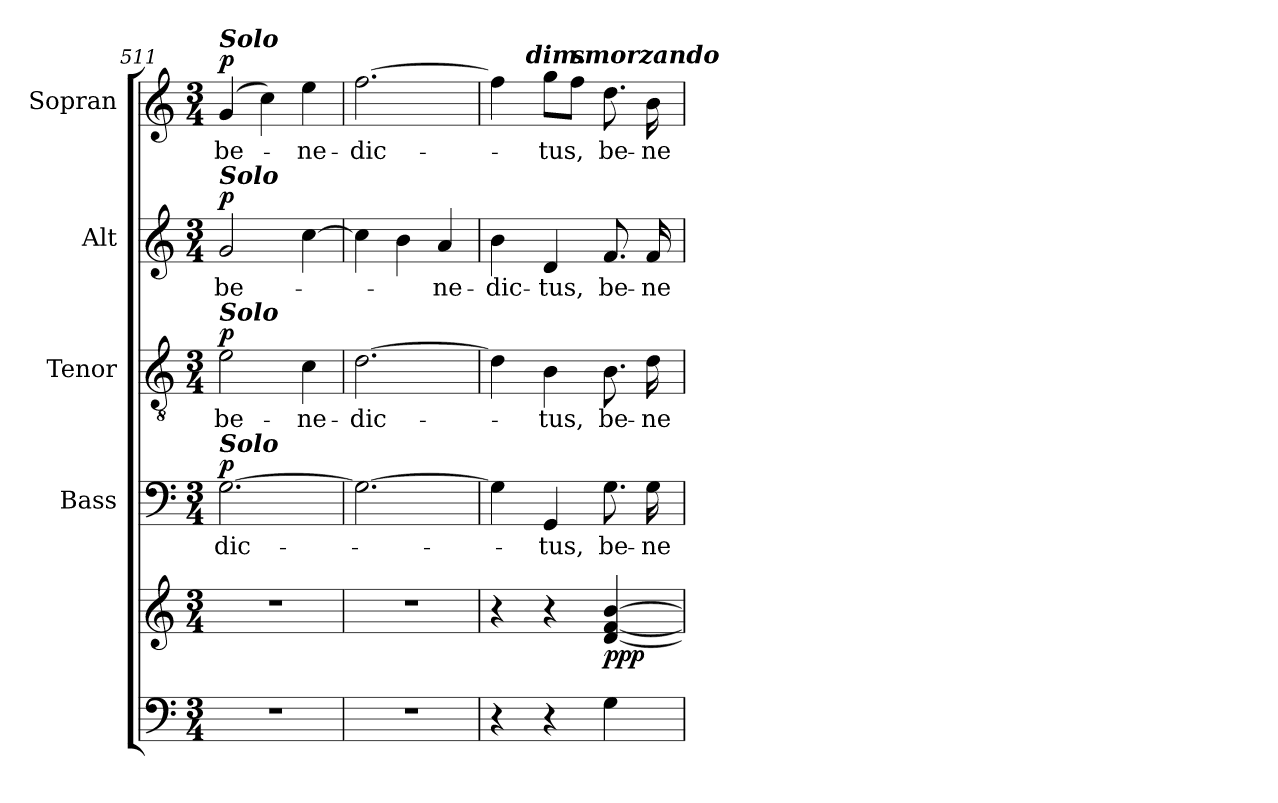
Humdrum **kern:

**kern	**kern	**dynam	**kern	**text	**dynam	**kern	**text	**dynam	**kern	**text	**dynam	**kern	**text	**dynam
*part5	*part5	*part5	*part4	*part4	*part4	*part3	*part3	*part3	*part2	*part2	*part2	*part1	*part1	*part1
*staff6	*staff5	*staff5/6	*staff4	*staff4	*staff4	*staff3	*staff3	*staff3	*staff2	*staff2	*staff2	*staff1	*staff1	*staff1
*	*	*	*I"Bass	*	*	*I"Tenor	*	*	*I"Alt	*	*	*I"Sopran	*	*
*	*	*	*I'B.	*	*	*I'T.	*	*	*I'A.	*	*	*I'S.	*	*
*clefF4	*clefG2	*	*clefF4	*	*	*clefGv2	*	*	*clefG2	*	*	*clefG2	*	*
*k[]	*k[]	*	*k[]	*	*	*k[]	*	*	*k[]	*	*	*k[]	*	*
*C:	*C:	*	*C:	*	*	*C:	*	*	*C:	*	*	*C:	*	*
*M3/4	*M3/4	*	*M3/4	*	*	*M3/4	*	*	*M3/4	*	*	*M3/4	*	*
=511	=511	=511	=511	=511	=511	=511	=511	=511	=511	=511	=511	=511	=511	=511
!	!	!	!	!	!	!	!	!	!	!	!	!LO:TX:a:Bi:t=Solo	!	!
!	!	!	!	!	!	!	!	!	!LO:TX:a:Bi:t=Solo	!	!	!	!	!
!	!	!	!	!	!	!LO:TX:a:Bi:t=Solo	!	!	!	!	!	!	!	!
!	!	!	!LO:TX:a:Bi:t=Solo	!	!	!	!	!	!	!	!	!	!	!
!	!	!	!	!LO:LY:b	!LO:DY:a	!	!LO:LY:b	!LO:DY:a	!	!LO:LY:b	!LO:DY:a	!	!LO:LY:b	!LO:DY:a
2.r	2.r	.	[2.G\	-dic-	p	2e\	be-	p	2g/	be-	p	(4g/	be-	p
.	.	.	.	.	.	.	.	.	.	.	.	4cc\)	.	.
!	!	!	!	!	!	!	!LO:LY:b	!	!	!	!	!	!LO:LY:b	!
.	.	.	.	.	.	4c\	-ne-	.	[4cc\	.	.	4ee\	-ne-	.
=512	=512	=512	=512	=512	=512	=512	=512	=512	=512	=512	=512	=512	=512	=512
!	!	!	!	!	!	!	!LO:LY:b	!	!	!	!	!	!LO:LY:b	!
2.r	2.r	.	2.G\_	.	.	[2.d\	-dic-	.	4cc\]	.	.	[2.ff\	-dic-	.
.	.	.	.	.	.	.	.	.	4b\	.	.	.	.	.
!	!	!	!	!	!	!	!	!	!	!LO:LY:b	!	!	!	!
.	.	.	.	.	.	.	.	.	4a/	-ne-	.	.	.	.
=513	=513	=513	=513	=513	=513	=513	=513	=513	=513	=513	=513	=513	=513	=513
!	!	!	!	!	!	!	!	!	!	!LO:LY:b	!	!	!	!
*	*	*	*	*	*	*	*	*	*	*	*	*^	*	*
4r	4r	.	4G\]	.	.	4d\]	.	.	4b\	-dic-	.	4ff\]	8.ryy	.	.
!	!	!	!	!	!	!	!	!	!	!	!	!	!LO:TX:a:Bi:t=dim.	!	!
.	.	.	.	.	.	.	.	.	.	.	.	.	2ryy	.	.
!	!	!	!	!LO:LY:b	!	!	!LO:LY:b	!	!	!LO:LY:b	!	!	!	!LO:LY:b	!
4r	4r	.	4GG/	-tus,	.	4B\	-tus,	.	4d/	-tus,	.	8gg\L	.	-tus,	.
!	!	!	!	!	!	!	!	!	!	!	!	!LO:TX:a:Bi:t=smorzando	!	!	!
.	.	.	.	.	.	.	.	.	.	.	.	8ff\J	.	.	.
!	!	!LO:DY:b	!	!LO:LY:b	!	!	!LO:LY:b	!	!	!LO:LY:b	!	!	!	!LO:LY:b	!
4G\	[4d/ [4f/ [4b/	ppp	8.G\	be-	.	8.B\	be-	.	8.f/	be-	.	8.dd\	.	be-	.
!	!	!	!	!LO:LY:b	!	!	!LO:LY:b	!	!	!LO:LY:b	!	!	!	!LO:LY:b	!
.	.	.	16G\	-ne-	.	16d\	-ne-	.	16f/	-ne-	.	16b\	16ryy	-ne-	.
*	*	*	*	*	*	*	*	*	*	*	*	*v	*v	*	*
=	=	=	=	=	=	=	=	=	=	=	=	=	=	=
*-	*-	*-	*-	*-	*-	*-	*-	*-	*-	*-	*-	*-	*-	*-
